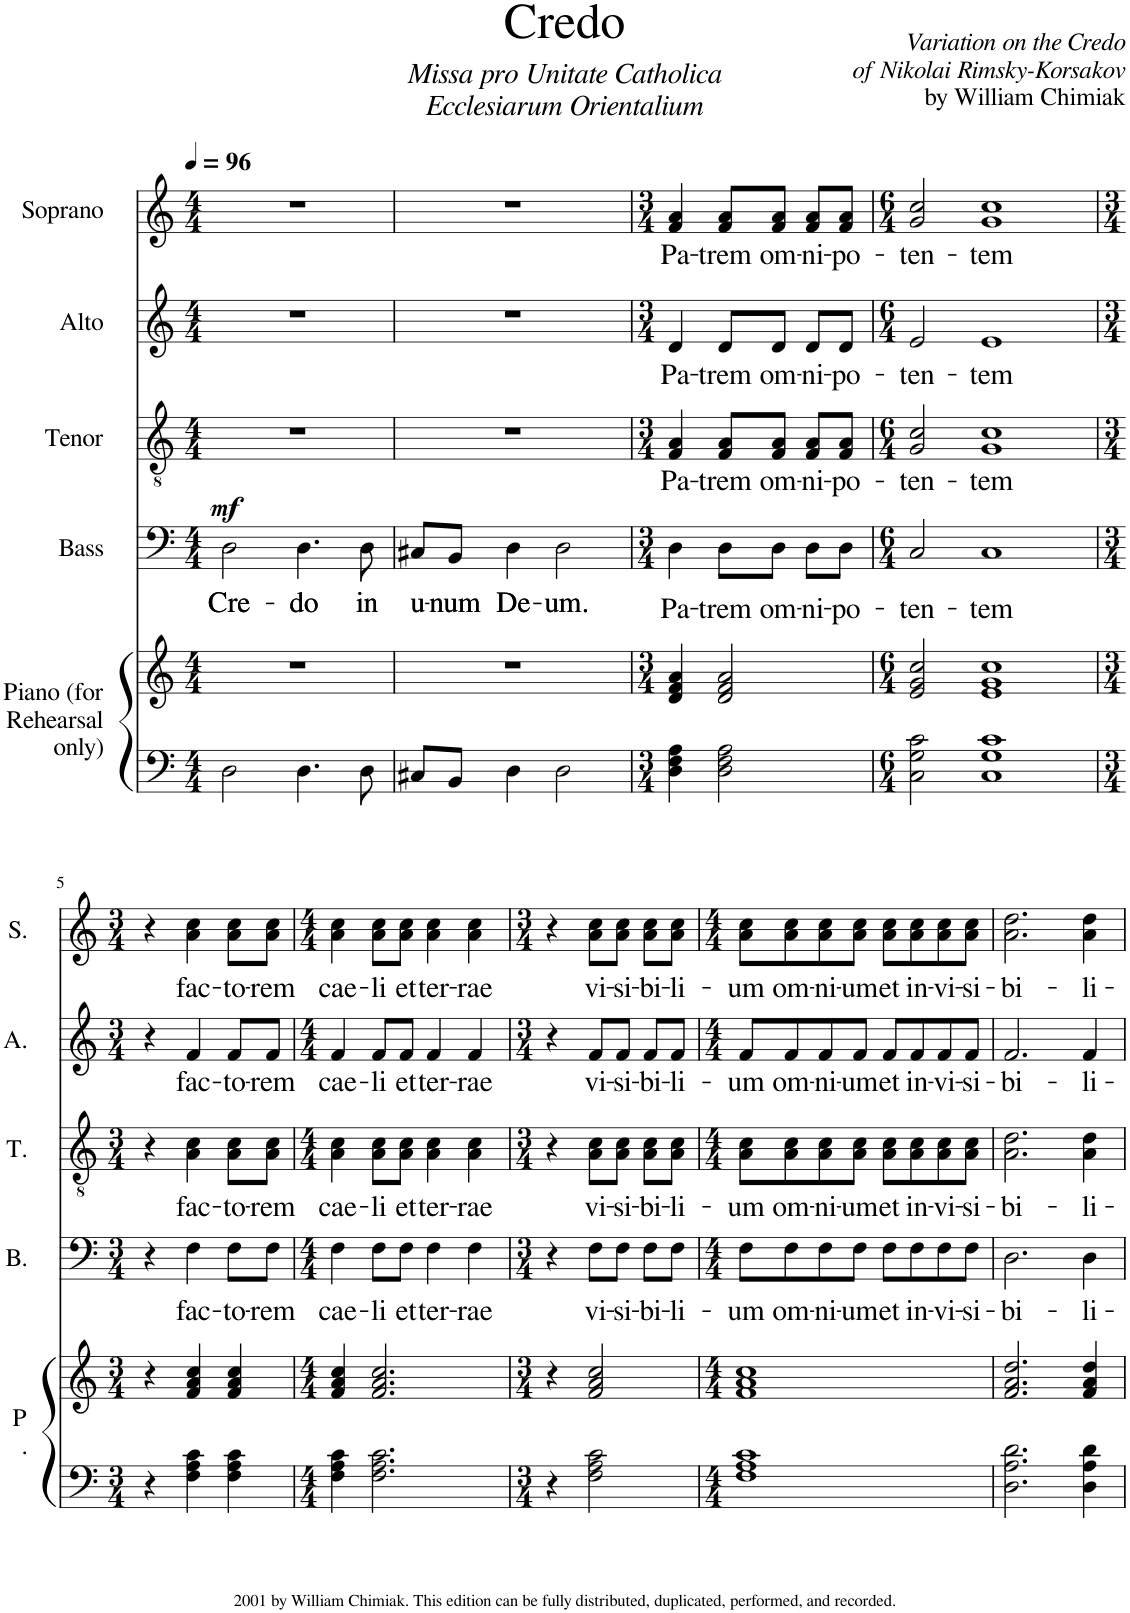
**kern	**kern	**kern	**text	**dynam	**kern	**text	**kern	**text	**kern	**text
*part5	*part5	*part4	*part4	*part4	*part3	*part3	*part2	*part2	*part1	*part1
*staff6	*staff5	*staff4	*staff4	*staff4	*staff3	*staff3	*staff2	*staff2	*staff1	*staff1
*I"Piano (for Rehearsal only)	*	*I"Bass	*	*	*I"Tenor	*	*I"Alto	*	*I"Soprano	*
*I'P .	*	*I'B.	*	*	*I'T.	*	*I'A.	*	*I'S.	*
*clefF4	*clefG2	*clefF4	*	*	*clefGv2	*	*clefG2	*	*clefG2	*
*k[]	*k[]	*k[]	*	*	*k[]	*	*k[]	*	*k[]	*
*M4/4	*M4/4	*M4/4	*	*	*M4/4	*	*M4/4	*	*M4/4	*
*MM96	*MM96	*MM96	*	*	*MM96	*	*MM96	*	*MM96	*
=1	=1	=1	=1	=1	=1	=1	=1	=1	=1	=1
!	!	!	!LO:LY:b	!LO:DY:a	!	!	!	!	!	!
2D\	1r	2D\	Cre	mf	1r	.	1r	.	1r	.
!	!	!	!LO:LY:b	!	!	!	!	!	!	!
4.D\	.	4.D\	do	.	.	.	.	.	.	.
!	!	!	!LO:LY:b	!	!	!	!	!	!	!
8D\	.	8D\	in	.	.	.	.	.	.	.
=2	=2	=2	=2	=2	=2	=2	=2	=2	=2	=2
!	!	!	!LO:LY:b	!	!	!	!	!	!	!
8C#X/L	1r	8C#X/L	u	.	1r	.	1r	.	1r	.
!	!	!	!LO:LY:b	!	!	!	!	!	!	!
8BB/J	.	8BB/J	num	.	.	.	.	.	.	.
!	!	!	!LO:LY:b	!	!	!	!	!	!	!
4D\	.	4D\	De	.	.	.	.	.	.	.
!	!	!	!LO:LY:b	!	!	!	!	!	!	!
2D\	.	2D\	um.	.	.	.	.	.	.	.
=3	=3	=3	=3	=3	=3	=3	=3	=3	=3	=3
*M3/4	*M3/4	*M3/4	*	*	*M3/4	*	*M3/4	*	*M3/4	*
!	!	!	!LO:LY:b	!	!	!LO:LY:b	!	!LO:LY:b	!	!LO:LY:b
4D\ 4F\ 4A\	4d/ 4f/ 4a/	4D\	Pa-	.	4F/ 4A/	Pa-	4d/	Pa-	4f/ 4a/	Pa-
!	!	!	!LO:LY:b	!	!	!LO:LY:b	!	!LO:LY:b	!	!LO:LY:b
2D\ 2F\ 2A\	2d/ 2f/ 2a/	8D\L	-trem	.	8F/ 8A/L	-trem	8d/L	-trem	8f/ 8a/L	-trem
!	!	!	!LO:LY:b	!	!	!LO:LY:b	!	!LO:LY:b	!	!LO:LY:b
.	.	8D\J	om-	.	8F/ 8A/J	om-	8d/J	om-	8f/ 8a/J	om-
!	!	!	!LO:LY:b	!	!	!LO:LY:b	!	!LO:LY:b	!	!LO:LY:b
.	.	8D\L	-ni-	.	8F/ 8A/L	-ni-	8d/L	-ni-	8f/ 8a/L	-ni-
!	!	!	!LO:LY:b	!	!	!LO:LY:b	!	!LO:LY:b	!	!LO:LY:b
.	.	8D\J	-po-	.	8F/ 8A/J	-po-	8d/J	-po-	8f/ 8a/J	-po-
=4	=4	=4	=4	=4	=4	=4	=4	=4	=4	=4
*M6/4	*M6/4	*M6/4	*	*	*M6/4	*	*M6/4	*	*M6/4	*
!	!	!	!LO:LY:b	!	!	!LO:LY:b	!	!LO:LY:b	!	!LO:LY:b
2C\ 2G\ 2c\	2e/ 2g/ 2cc/	2C/	-ten-	.	2G/ 2c/	-ten-	2e/	-ten-	2g/ 2cc/	-ten-
!	!	!	!LO:LY:b	!	!	!LO:LY:b	!	!LO:LY:b	!	!LO:LY:b
1C 1G 1c	1e 1g 1cc	1C	-tem	.	1G 1c	-tem	1e	-tem	1g 1cc	-tem
!!LO:LB:g=z
=5	=5	=5	=5	=5	=5	=5	=5	=5	=5	=5
*M3/4	*M3/4	*M3/4	*	*	*M3/4	*	*M3/4	*	*M3/4	*
4r	4r	4r	.	.	4r	.	4r	.	4r	.
!	!	!	!LO:LY:b	!	!	!LO:LY:b	!	!LO:LY:b	!	!LO:LY:b
4F\ 4A\ 4c\	4f/ 4a/ 4cc/	4F\	fac-	.	4A\ 4c\	fac-	4f/	fac-	4a\ 4cc\	fac-
!	!	!	!LO:LY:b	!	!	!LO:LY:b	!	!LO:LY:b	!	!LO:LY:b
4F\ 4A\ 4c\	4f/ 4a/ 4cc/	8F\L	-to-	.	8A\ 8c\L	-to-	8f/L	-to-	8a\ 8cc\L	-to-
!	!	!	!LO:LY:b	!	!	!LO:LY:b	!	!LO:LY:b	!	!LO:LY:b
.	.	8F\J	-rem	.	8A\ 8c\J	-rem	8f/J	-rem	8a\ 8cc\J	-rem
=6	=6	=6	=6	=6	=6	=6	=6	=6	=6	=6
*M4/4	*M4/4	*M4/4	*	*	*M4/4	*	*M4/4	*	*M4/4	*
!	!	!	!LO:LY:b	!	!	!LO:LY:b	!	!LO:LY:b	!	!LO:LY:b
4F\ 4A\ 4c\	4f/ 4a/ 4cc/	4F\	cae-	.	4A\ 4c\	cae-	4f/	cae-	4a\ 4cc\	cae-
!	!	!	!LO:LY:b	!	!	!LO:LY:b	!	!LO:LY:b	!	!LO:LY:b
2.F\ 2.A\ 2.c\	2.f/ 2.a/ 2.cc/	8F\L	-li	.	8A\ 8c\L	-li	8f/L	-li	8a\ 8cc\L	-li
!	!	!	!LO:LY:b	!	!	!LO:LY:b	!	!LO:LY:b	!	!LO:LY:b
.	.	8F\J	et	.	8A\ 8c\J	et	8f/J	et	8a\ 8cc\J	et
!	!	!	!LO:LY:b	!	!	!LO:LY:b	!	!LO:LY:b	!	!LO:LY:b
.	.	4F\	ter-	.	4A\ 4c\	ter-	4f/	ter-	4a\ 4cc\	ter-
!	!	!	!LO:LY:b	!	!	!LO:LY:b	!	!LO:LY:b	!	!LO:LY:b
.	.	4F\	-rae	.	4A\ 4c\	-rae	4f/	-rae	4a\ 4cc\	-rae
=7	=7	=7	=7	=7	=7	=7	=7	=7	=7	=7
*M3/4	*M3/4	*M3/4	*	*	*M3/4	*	*M3/4	*	*M3/4	*
4r	4r	4r	.	.	4r	.	4r	.	4r	.
!	!	!	!LO:LY:b	!	!	!LO:LY:b	!	!LO:LY:b	!	!LO:LY:b
2F\ 2A\ 2c\	2f/ 2a/ 2cc/	8F\L	vi-	.	8A\ 8c\L	vi-	8f/L	vi-	8a\ 8cc\L	vi-
!	!	!	!LO:LY:b	!	!	!LO:LY:b	!	!LO:LY:b	!	!LO:LY:b
.	.	8F\J	-si-	.	8A\ 8c\J	-si-	8f/J	-si-	8a\ 8cc\J	-si-
!	!	!	!LO:LY:b	!	!	!LO:LY:b	!	!LO:LY:b	!	!LO:LY:b
.	.	8F\L	-bi-	.	8A\ 8c\L	-bi-	8f/L	-bi-	8a\ 8cc\L	-bi-
!	!	!	!LO:LY:b	!	!	!LO:LY:b	!	!LO:LY:b	!	!LO:LY:b
.	.	8F\J	-li-	.	8A\ 8c\J	-li-	8f/J	-li-	8a\ 8cc\J	-li-
=8	=8	=8	=8	=8	=8	=8	=8	=8	=8	=8
*M4/4	*M4/4	*M4/4	*	*	*M4/4	*	*M4/4	*	*M4/4	*
!	!	!	!LO:LY:b	!	!	!LO:LY:b	!	!LO:LY:b	!	!LO:LY:b
1F 1A 1c	1f 1a 1cc	8F\L	-um	.	8A\ 8c\L	-um	8f/L	-um	8a\ 8cc\L	-um
!	!	!	!LO:LY:b	!	!	!LO:LY:b	!	!LO:LY:b	!	!LO:LY:b
.	.	8F\	om-	.	8A\ 8c\	om-	8f/	om-	8a\ 8cc\	om-
!	!	!	!LO:LY:b	!	!	!LO:LY:b	!	!LO:LY:b	!	!LO:LY:b
.	.	8F\	-ni-	.	8A\ 8c\	-ni-	8f/	-ni-	8a\ 8cc\	-ni-
!	!	!	!LO:LY:b	!	!	!LO:LY:b	!	!LO:LY:b	!	!LO:LY:b
.	.	8F\J	-um	.	8A\ 8c\J	-um	8f/J	-um	8a\ 8cc\J	-um
!	!	!	!LO:LY:b	!	!	!LO:LY:b	!	!LO:LY:b	!	!LO:LY:b
.	.	8F\L	et	.	8A\ 8c\L	et	8f/L	et	8a\ 8cc\L	et
!	!	!	!LO:LY:b	!	!	!LO:LY:b	!	!LO:LY:b	!	!LO:LY:b
.	.	8F\	in-	.	8A\ 8c\	in-	8f/	in-	8a\ 8cc\	in-
!	!	!	!LO:LY:b	!	!	!LO:LY:b	!	!LO:LY:b	!	!LO:LY:b
.	.	8F\	-vi-	.	8A\ 8c\	-vi-	8f/	-vi-	8a\ 8cc\	-vi-
!	!	!	!LO:LY:b	!	!	!LO:LY:b	!	!LO:LY:b	!	!LO:LY:b
.	.	8F\J	-si-	.	8A\ 8c\J	-si-	8f/J	-si-	8a\ 8cc\J	-si-
=9	=9	=9	=9	=9	=9	=9	=9	=9	=9	=9
!	!	!	!LO:LY:b	!	!	!LO:LY:b	!	!LO:LY:b	!	!LO:LY:b
2.D\ 2.A\ 2.d\	2.f/ 2.a/ 2.dd/	2.D\	-bi-	.	2.A\ 2.d\	-bi-	2.f/	-bi-	2.a\ 2.dd\	-bi-
!	!	!	!LO:LY:b	!	!	!LO:LY:b	!	!LO:LY:b	!	!LO:LY:b
4D\ 4A\ 4d\	4f/ 4a/ 4dd/	4D\	-li-	.	4A\ 4d\	-li-	4f/	-li-	4a\ 4dd\	-li-
=	=	=	=	=	=	=	=	=	=	=
*-	*-	*-	*-	*-	*-	*-	*-	*-	*-	*-
